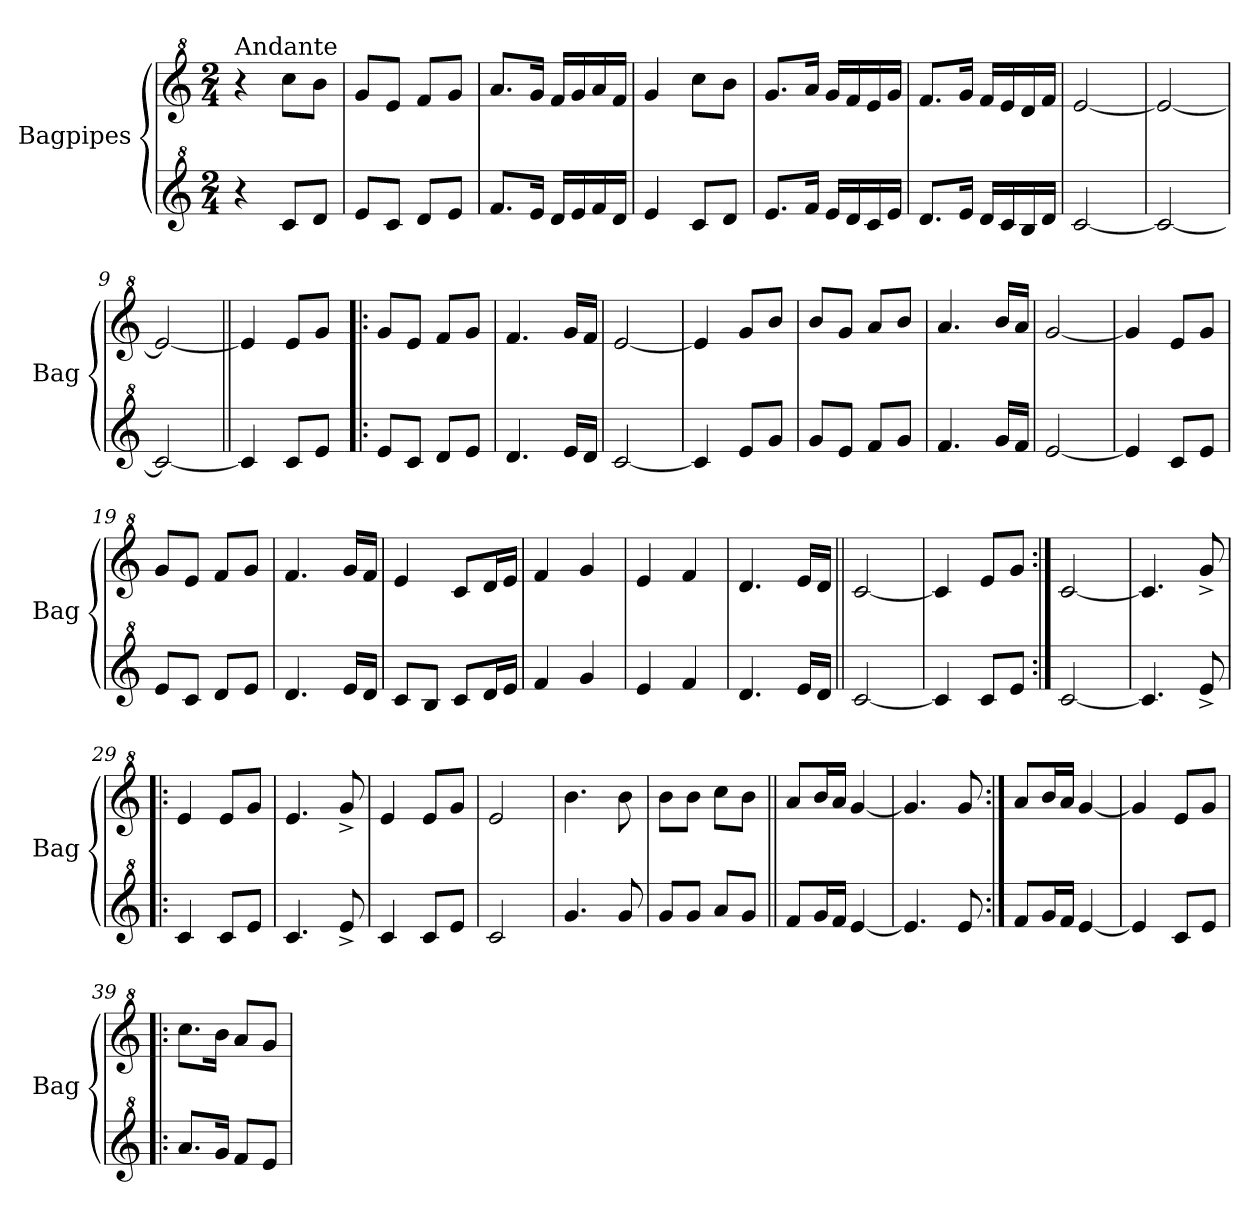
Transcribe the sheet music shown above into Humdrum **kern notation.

**kern	**kern
*part2	*part1
*staff2	*staff1
*I"Bagpipes	*I"Bagpipes
*I'Bag	*I'Bag
*clefG^2	*clefG^2
*k[]	*k[]
*C:	*C:
*M2/4	*M2/4
=1	=1
!	!LO:TX:a:t=Andante
4r	4r
8cc/L	8ccc\L
8dd/J	8bb\J
=2	=2
8ee/L	8gg/L
8cc/J	8ee/J
8dd/L	8ff/L
8ee/J	8gg/J
=3	=3
8.ff/L	8.aa/L
16ee/Jk	16gg/Jk
16dd/LL	16ff/LL
16ee/	16gg/
16ff/	16aa/
16dd/JJ	16ff/JJ
=4	=4
4ee/	4gg/
8cc/L	8ccc\L
8dd/J	8bb\J
=5	=5
8.ee/L	8.gg/L
16ff/Jk	16aa/Jk
16ee/LL	16gg/LL
16dd/	16ff/
16cc/	16ee/
16ee/JJ	16gg/JJ
=6	=6
8.dd/L	8.ff/L
16ee/Jk	16gg/Jk
16dd/LL	16ff/LL
16cc/	16ee/
16b/	16dd/
16dd/JJ	16ff/JJ
=7	=7
[2cc/	[2ee/
=8	=8
2cc/_	2ee/_
=9	=9
2cc/_	2ee/_
!!LO:LB:g=z
=10||	=10||
4cc/]	4ee/]
8cc/L	8ee/L
8ee/J	8gg/J
=11!|:	=11!|:
8ee/L	8gg/L
8cc/J	8ee/J
8dd/L	8ff/L
8ee/J	8gg/J
=12	=12
4.dd/	4.ff/
16ee/LL	16gg/LL
16dd/JJ	16ff/JJ
=13	=13
[2cc/	[2ee/
=14	=14
4cc/]	4ee/]
8ee/L	8gg/L
8gg/J	8bb/J
=15	=15
8gg/L	8bb/L
8ee/J	8gg/J
8ff/L	8aa/L
8gg/J	8bb/J
=16	=16
4.ff/	4.aa/
16gg/LL	16bb/LL
16ff/JJ	16aa/JJ
=17	=17
[2ee/	[2gg/
=18	=18
4ee/]	4gg/]
8cc/L	8ee/L
8ee/J	8gg/J
=19	=19
8ee/L	8gg/L
8cc/J	8ee/J
8dd/L	8ff/L
8ee/J	8gg/J
!!LO:LB:g=z
=20	=20
4.dd/	4.ff/
16ee/LL	16gg/LL
16dd/JJ	16ff/JJ
=21	=21
8cc/L	4ee/
8b/J	.
8cc/L	8cc/L
16dd/L	16dd/L
16ee/JJ	16ee/JJ
=22	=22
4ff/	4ff/
4gg/	4gg/
=23	=23
4ee/	4ee/
4ff/	4ff/
=24	=24
4.dd/	4.dd/
16ee/LL	16ee/LL
16dd/JJ	16dd/JJ
=25||	=25||
[2cc/	[2cc/
=26	=26
4cc/]	4cc/]
8cc/L	8ee/L
8ee/J	8gg/J
=27:|!	=27:|!
[2cc/	[2cc/
=28	=28
4.cc/]	4.cc/]
8ee^/	8gg^/
=29!|:	=29!|:
4cc/	4ee/
8cc/L	8ee/L
8ee/J	8gg/J
=30	=30
4.cc/	4.ee/
8ee^/	8gg^/
!!LO:LB:g=z
=31	=31
4cc/	4ee/
8cc/L	8ee/L
8ee/J	8gg/J
=32	=32
2cc/	2ee/
=33	=33
4.gg/	4.bb\
8gg/	8bb\
=34	=34
8gg/L	8bb\L
8gg/J	8bb\J
8aa/L	8ccc\L
8gg/J	8bb\J
=35||	=35||
8ff/L	8aa/L
16gg/L	16bb/L
16ff/JJ	16aa/JJ
[4ee/	[4gg/
=36	=36
4.ee/]	4.gg/]
8ee/	8gg/
=37:|!	=37:|!
8ff/L	8aa/L
16gg/L	16bb/L
16ff/JJ	16aa/JJ
[4ee/	[4gg/
=38	=38
4ee/]	4gg/]
8cc/L	8ee/L
8ee/J	8gg/J
=39!|:	=39!|:
8.aa/L	8.ccc\L
16gg/Jk	16bb\Jk
8ff/L	8aa/L
8ee/J	8gg/J
=	=
*-	*-
